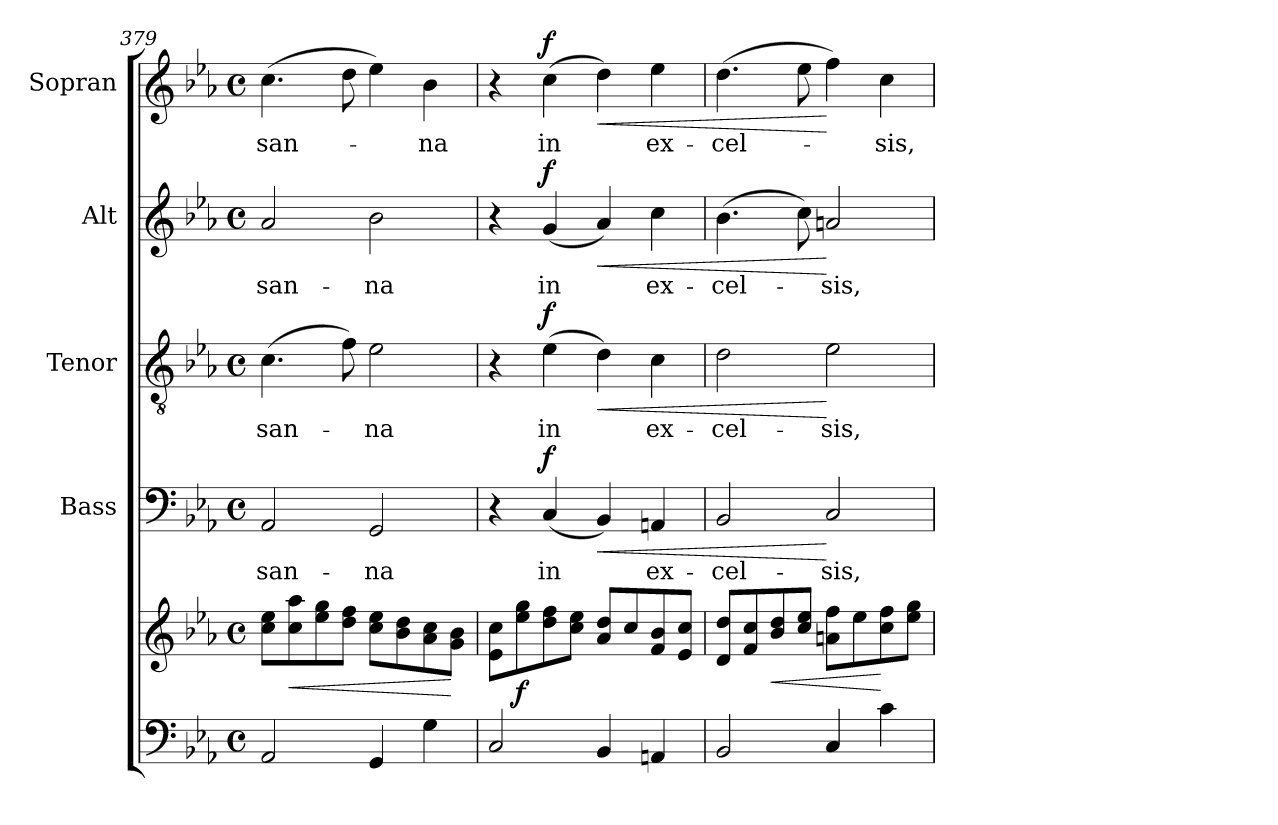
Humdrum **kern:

**kern	**kern	**dynam	**kern	**text	**dynam	**kern	**text	**dynam	**kern	**text	**dynam	**kern	**text	**dynam
*part5	*part5	*part5	*part4	*part4	*part4	*part3	*part3	*part3	*part2	*part2	*part2	*part1	*part1	*part1
*staff6	*staff5	*staff5/6	*staff4	*staff4	*staff4	*staff3	*staff3	*staff3	*staff2	*staff2	*staff2	*staff1	*staff1	*staff1
*	*	*	*I"Bass	*	*	*I"Tenor	*	*	*I"Alt	*	*	*I"Sopran	*	*
*	*	*	*I'B.	*	*	*I'T.	*	*	*I'A.	*	*	*I'S.	*	*
*clefF4	*clefG2	*	*clefF4	*	*	*clefGv2	*	*	*clefG2	*	*	*clefG2	*	*
*k[b-e-a-]	*k[b-e-a-]	*	*k[b-e-a-]	*	*	*k[b-e-a-]	*	*	*k[b-e-a-]	*	*	*k[b-e-a-]	*	*
*E-:	*E-:	*	*E-:	*	*	*E-:	*	*	*E-:	*	*	*E-:	*	*
*M4/4	*M4/4	*	*M4/4	*	*	*M4/4	*	*	*M4/4	*	*	*M4/4	*	*
*met(c)	*met(c)	*	*met(c)	*	*	*met(c)	*	*	*met(c)	*	*	*met(c)	*	*
=379	=379	=379	=379	=379	=379	=379	=379	=379	=379	=379	=379	=379	=379	=379
!	!	!	!	!LO:LY:b	!	!	!LO:LY:b	!	!	!LO:LY:b	!	!	!LO:LY:b	!
2AA-/	8cc\ 8ee-\L	.	2AA-/	-san-	.	(>4.c\	-san-	.	2a-/	-san-	.	(>4.cc\	-san-	.
!	!	!LO:HP:b	!	!	!	!	!	!	!	!	!	!	!	!
.	8cc\ 8aa-\	<	.	.	.	.	.	.	.	.	.	.	.	.
.	8ee-\ 8gg\	.	.	.	.	.	.	.	.	.	.	.	.	.
.	8dd\ 8ff\J	.	.	.	.	8f\)	.	.	.	.	.	8dd\	.	.
!	!	!	!	!LO:LY:b	!	!	!LO:LY:b	!	!	!LO:LY:b	!	!	!	!
4GG/	8cc\ 8ee-\L	.	2GG/	-na	.	2e-\	-na	.	2b-\	-na	.	4ee-\)	.	.
.	8b-\ 8dd\	.	.	.	.	.	.	.	.	.	.	.	.	.
!	!	!	!	!	!	!	!	!	!	!	!	!	!LO:LY:b	!
4G\	8a-\ 8cc\	.	.	.	.	.	.	.	.	.	.	4b-\	-na	.
.	8g\ 8b-\J	[	.	.	.	.	.	.	.	.	.	.	.	.
=380	=380	=380	=380	=380	=380	=380	=380	=380	=380	=380	=380	=380	=380	=380
2C/	8e-\ 8cc\L	.	4r	.	.	4r	.	.	4r	.	.	4r	.	.
!	!	!LO:DY:b	!	!	!	!	!	!	!	!	!	!	!	!
.	8ee-\ 8gg\	f	.	.	.	.	.	.	.	.	.	.	.	.
!	!	!	!	!LO:LY:b	!LO:DY:a	!	!LO:LY:b	!LO:DY:a	!	!LO:LY:b	!LO:DY:a	!	!LO:LY:b	!LO:DY:a
.	8dd\ 8ff\	.	(<4C/	in	f	(>4e-\	in	f	(<4g/	in	f	(>4cc\	in	f
.	8cc\ 8ee-\J	.	.	.	.	.	.	.	.	.	.	.	.	.
!	!	!	!	!	!LO:HP:b	!	!	!LO:HP:b	!	!	!LO:HP:b	!	!	!LO:HP:b
4BB-/	8a-/ 8dd/L	.	4BB-/)	.	<	4d\)	.	<	4a-/)	.	<	4dd\)	.	<
.	8cc/	.	.	.	.	.	.	.	.	.	.	.	.	.
!	!	!	!	!LO:LY:b	!	!	!LO:LY:b	!	!	!LO:LY:b	!	!	!LO:LY:b	!
4AAn/	8f/ 8b-/	.	4AAn/	ex-	.	4c\	ex-	.	4cc\	ex-	.	4ee-\	ex-	.
.	8e-/ 8cc/J	.	.	.	.	.	.	.	.	.	.	.	.	.
=381	=381	=381	=381	=381	=381	=381	=381	=381	=381	=381	=381	=381	=381	=381
!	!	!	!	!LO:LY:b	!	!	!LO:LY:b	!	!	!LO:LY:b	!	!	!LO:LY:b	!
2BB-/	8d/ 8dd/L	.	2BB-/	-cel-	.	2d\	-cel-	.	(>4.b-\	-cel-	.	(>4.dd\	-cel-	.
.	8f/ 8cc/	.	.	.	.	.	.	.	.	.	.	.	.	.
!	!	!LO:HP:b	!	!	!	!	!	!	!	!	!	!	!	!
.	8b-/ 8dd/	<	.	.	.	.	.	.	.	.	.	.	.	.
.	8cc/ 8ee-/J	.	.	.	.	.	.	.	8cc\)	.	.	8ee-\	.	.
!	!	!	!	!LO:LY:b	!	!	!LO:LY:b	!	!	!LO:LY:b	!	!	!	!
4C/	8an\ 8ff\L	.	2C/	-sis,	[	2e-\	-sis,	[	2an/	-sis,	[	4ff\)	.	[
.	8ee-\	.	.	.	.	.	.	.	.	.	.	.	.	.
!	!	!	!	!	!	!	!	!	!	!	!	!	!LO:LY:b	!
4c\	8cc\ 8ff\	[	.	.	.	.	.	.	.	.	.	4cc\	-sis,	.
.	8ee-\ 8gg\J	.	.	.	.	.	.	.	.	.	.	.	.	.
=	=	=	=	=	=	=	=	=	=	=	=	=	=	=
*-	*-	*-	*-	*-	*-	*-	*-	*-	*-	*-	*-	*-	*-	*-
